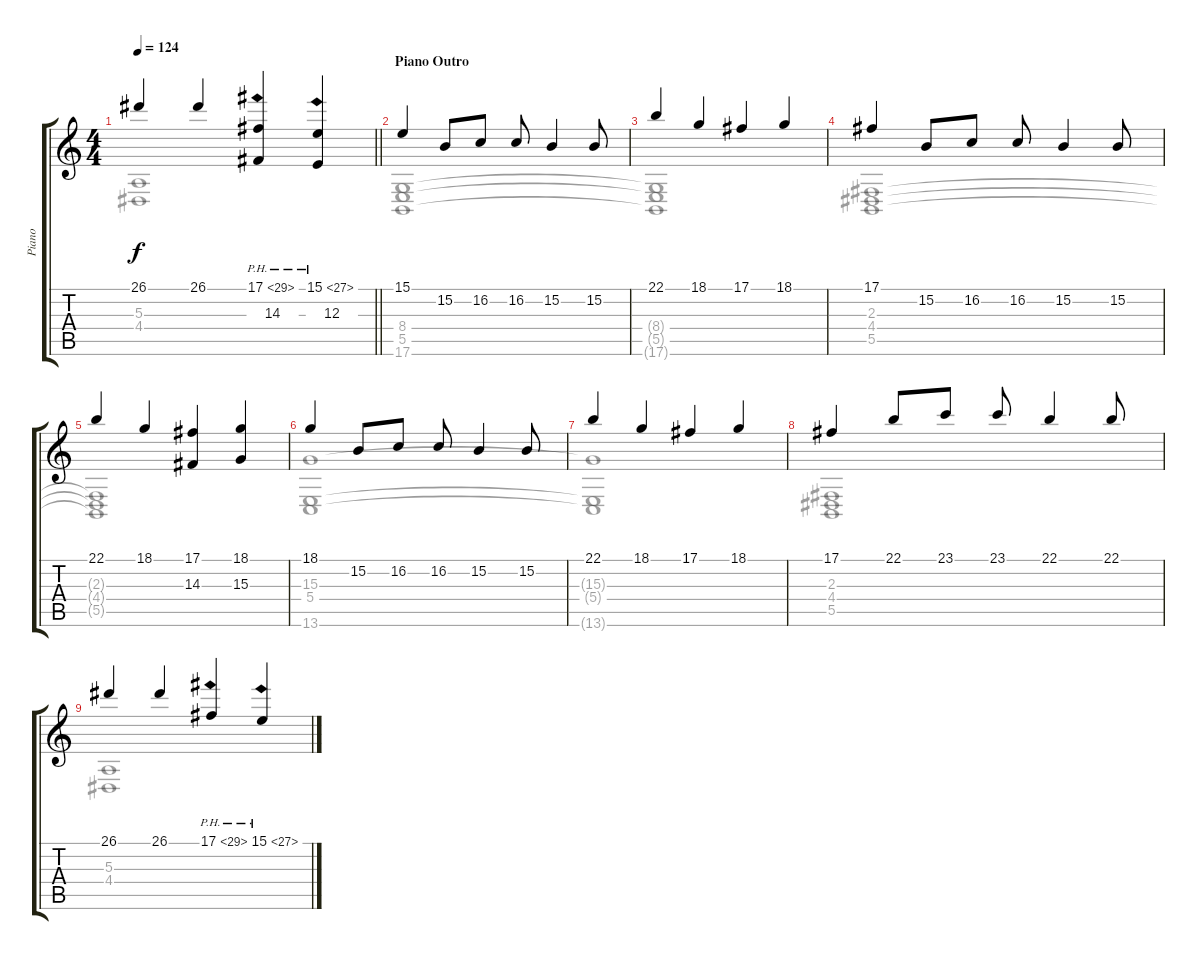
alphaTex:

\track ("Piano" "Piano") {instrument brightacousticpiano}
\staff {score tabs}
\tuning (Db4 Ab3 E3 B2 Gb2 B1) {hide}
\voice
\ts (4 4)
\tempo 124
\clef g2
\barLineRight lightlight
\ks c
26.1.4{dy f} 26.1.4 (17.1{ph 12} 14.3).4 (15.1{ph 12} 12.3).4 |
\section ("" "Piano Outro")
15.1.4 15.2.8 16.2.8 16.2.8 15.2.4 15.2.8 |
22.1.4 18.1.4 17.1.4 18.1.4 |
17.1.4 15.2.8 16.2.8 16.2.8 15.2.4 15.2.8 |
22.1.4 18.1.4 (17.1 14.3).4 (18.1 15.3).4 |
18.1.4{volume 0} 15.2.8 16.2.8 16.2.8 15.2.4 15.2.8 |
22.1.4 18.1.4 17.1.4 18.1.4 |
17.1.4 22.1.8 23.1.8 23.1.8 22.1.4 22.1.8 |
26.1.4 26.1.4 17.1{ph 12}.4 15.1{ph 12}.4
\voice
\clef g2
\ottava regular
\simile none
\barLineRight lightlight
\ks c
(5.3 4.4).1{dy f} |
(8.4 5.5 17.6).1 |
(8.4{t} 5.5{t} 17.6{t}).1 |
(2.3 4.4 5.5).1 |
(2.3{t} 4.4{t} 5.5{t}).1 |
(15.3 5.4 13.6).1 |
(15.3{t} 5.4{t} 13.6{t}).1 |
(2.3 4.4 5.5).1 |
(5.3 4.4).1
